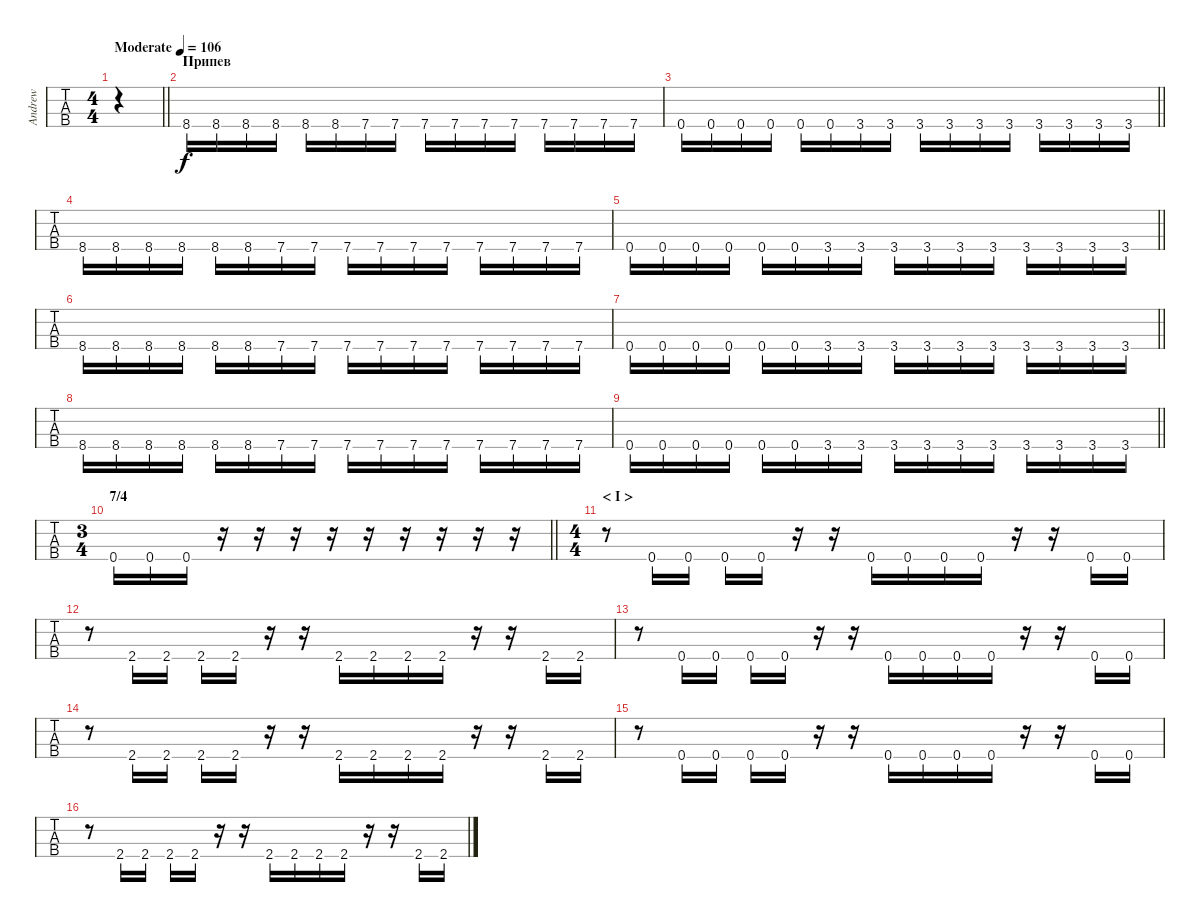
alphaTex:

\track ("Andrew" "Andrew") {instrument electricbasspick}
\staff {tabs}
\tuning (G2 D2 A1 D1) {hide}
\ts (4 4)
\tempo (106 "Moderate")
\clef f4
\barLineRight lightlight
\ks c
|
\section ("" "Припев")
8.4.16 8.4.16 8.4.16 8.4.16 8.4.16 8.4.16 7.4.16 7.4.16 7.4.16 7.4.16 7.4.16 7.4.16 7.4.16 7.4.16 7.4.16 7.4.16 |
\barLineRight lightlight
0.4.16 0.4.16 0.4.16 0.4.16 0.4.16 0.4.16 3.4.16 3.4.16 3.4.16 3.4.16 3.4.16 3.4.16 3.4.16 3.4.16 3.4.16 3.4.16 |
8.4.16 8.4.16 8.4.16 8.4.16 8.4.16 8.4.16 7.4.16 7.4.16 7.4.16 7.4.16 7.4.16 7.4.16 7.4.16 7.4.16 7.4.16 7.4.16 |
\barLineRight lightlight
0.4.16 0.4.16 0.4.16 0.4.16 0.4.16 0.4.16 3.4.16 3.4.16 3.4.16 3.4.16 3.4.16 3.4.16 3.4.16 3.4.16 3.4.16 3.4.16 |
8.4.16 8.4.16 8.4.16 8.4.16 8.4.16 8.4.16 7.4.16 7.4.16 7.4.16 7.4.16 7.4.16 7.4.16 7.4.16 7.4.16 7.4.16 7.4.16 |
\barLineRight lightlight
0.4.16 0.4.16 0.4.16 0.4.16 0.4.16 0.4.16 3.4.16 3.4.16 3.4.16 3.4.16 3.4.16 3.4.16 3.4.16 3.4.16 3.4.16 3.4.16 |
8.4.16 8.4.16 8.4.16 8.4.16 8.4.16 8.4.16 7.4.16 7.4.16 7.4.16 7.4.16 7.4.16 7.4.16 7.4.16 7.4.16 7.4.16 7.4.16 |
\barLineRight lightlight
0.4.16 0.4.16 0.4.16 0.4.16 0.4.16 0.4.16 3.4.16 3.4.16 3.4.16 3.4.16 3.4.16 3.4.16 3.4.16 3.4.16 3.4.16 3.4.16 |
\ts (3 4)
\section ("" "7/4")
\barLineRight lightlight
0.4.16 0.4.16 0.4.16 r.16 r.16 r.16 r.16 r.16 r.16 r.16 r.16 r.16 |
\ts (4 4)
\section ("" "< I >")
r.8 0.4.16 0.4.16 0.4.16 0.4.16 r.16 r.16 0.4.16 0.4.16 0.4.16 0.4.16 r.16 r.16 0.4.16 0.4.16 |
r.8 2.4.16 2.4.16 2.4.16 2.4.16 r.16 r.16 2.4.16 2.4.16 2.4.16 2.4.16 r.16 r.16 2.4.16 2.4.16 |
r.8 0.4.16 0.4.16 0.4.16 0.4.16 r.16 r.16 0.4.16 0.4.16 0.4.16 0.4.16 r.16 r.16 0.4.16 0.4.16 |
r.8 2.4.16 2.4.16 2.4.16 2.4.16 r.16 r.16 2.4.16 2.4.16 2.4.16 2.4.16 r.16 r.16 2.4.16 2.4.16 |
r.8 0.4.16 0.4.16 0.4.16 0.4.16 r.16 r.16 0.4.16 0.4.16 0.4.16 0.4.16 r.16 r.16 0.4.16 0.4.16 |
r.8 2.4.16 2.4.16 2.4.16 2.4.16 r.16 r.16 2.4.16 2.4.16 2.4.16 2.4.16 r.16 r.16 2.4.16 2.4.16
